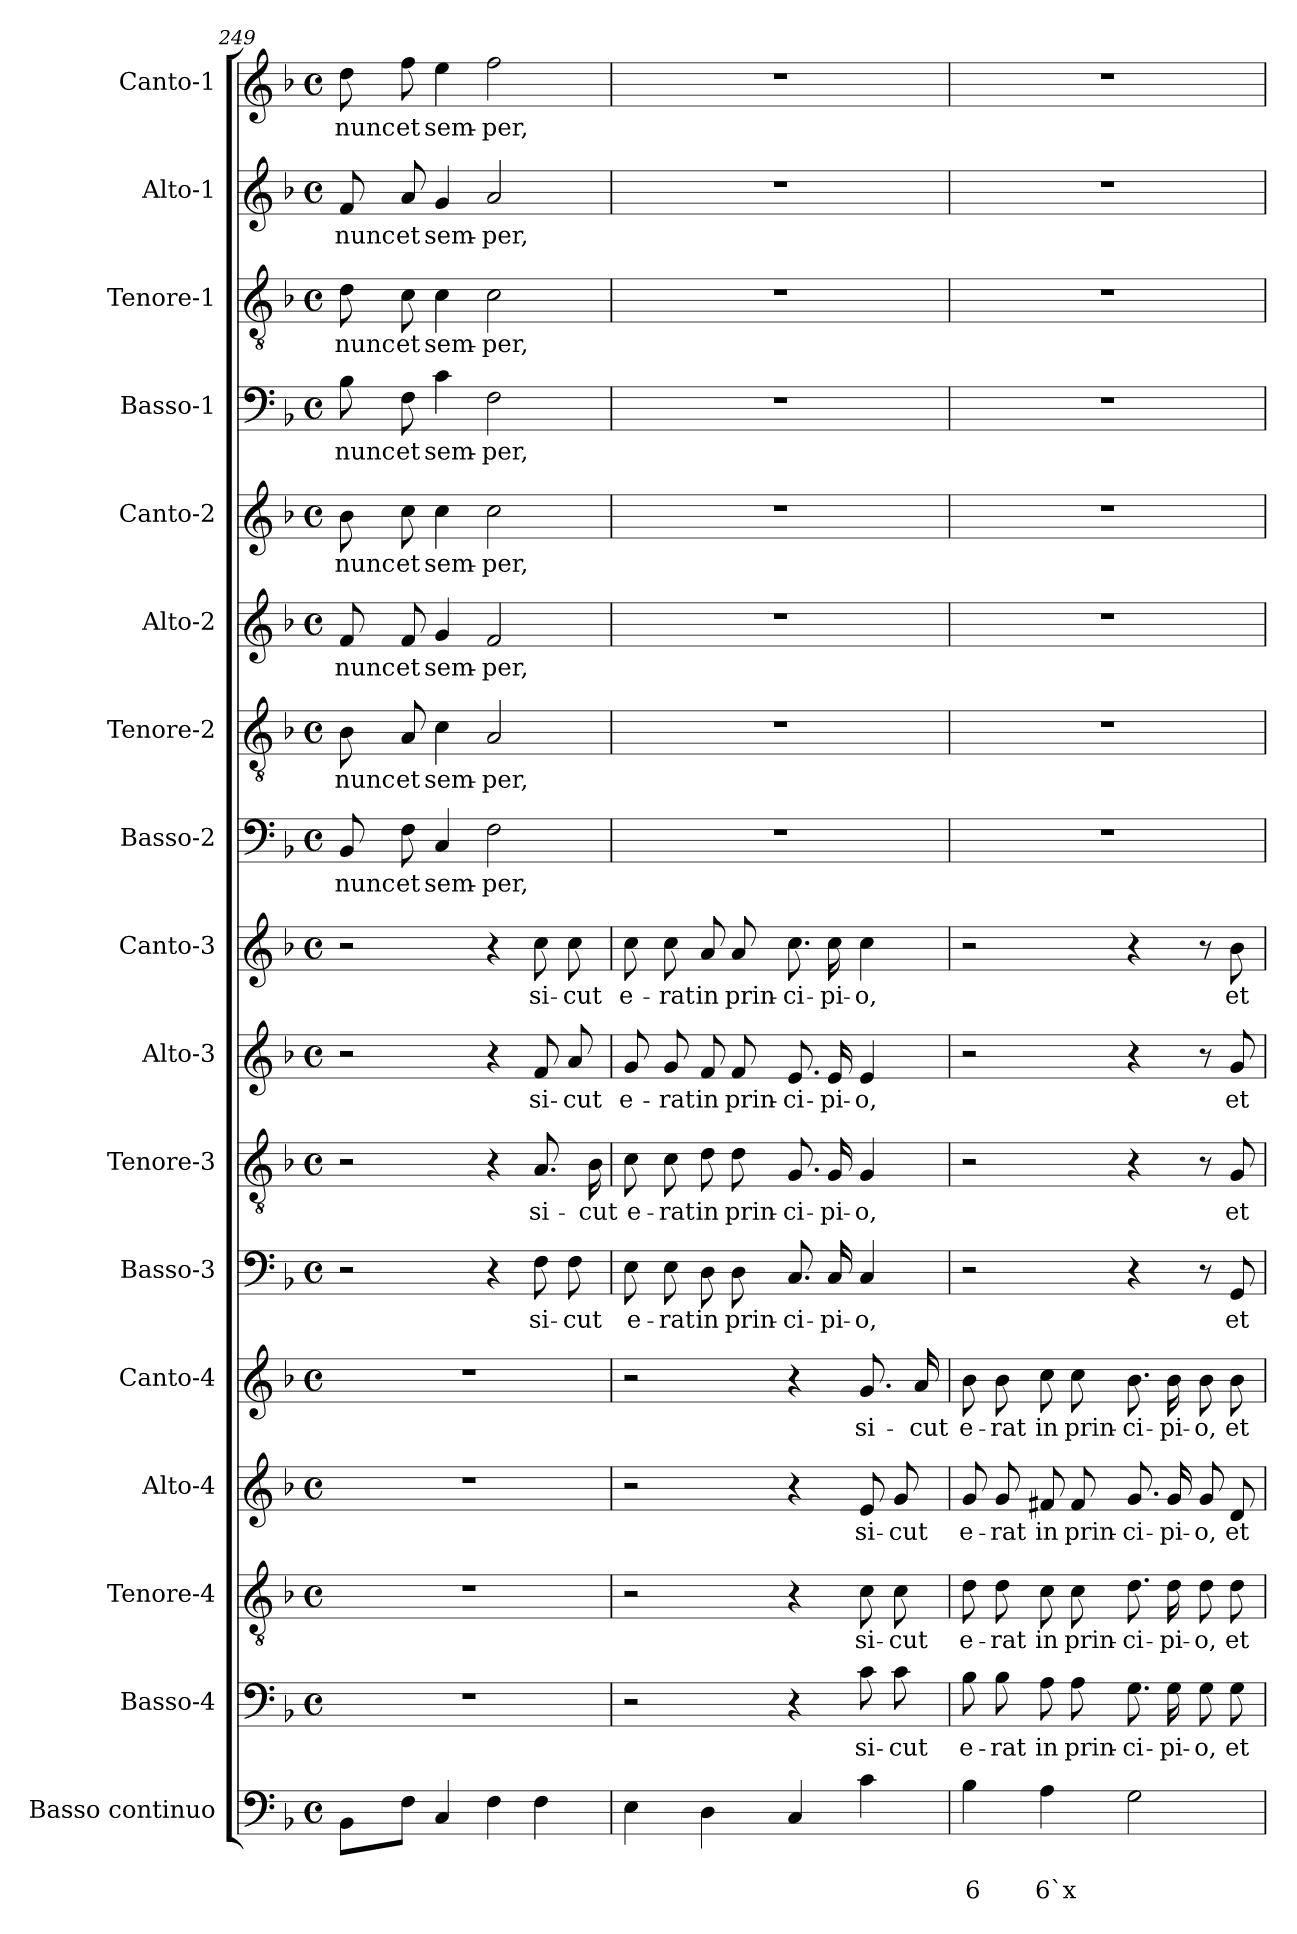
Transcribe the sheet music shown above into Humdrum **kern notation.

**kern	**text	**text	**kern	**text	**kern	**text	**kern	**text	**kern	**text	**kern	**text	**kern	**text	**kern	**text	**kern	**text	**kern	**text	**kern	**text	**kern	**text	**kern	**text	**kern	**text	**kern	**text	**kern	**text	**kern	**text
*part17	*part17	*part17	*part16	*part16	*part15	*part15	*part14	*part14	*part13	*part13	*part12	*part12	*part11	*part11	*part10	*part10	*part9	*part9	*part8	*part8	*part7	*part7	*part6	*part6	*part5	*part5	*part4	*part4	*part3	*part3	*part2	*part2	*part1	*part1
*staff17	*staff17	*staff17	*staff16	*staff16	*staff15	*staff15	*staff14	*staff14	*staff13	*staff13	*staff12	*staff12	*staff11	*staff11	*staff10	*staff10	*staff9	*staff9	*staff8	*staff8	*staff7	*staff7	*staff6	*staff6	*staff5	*staff5	*staff4	*staff4	*staff3	*staff3	*staff2	*staff2	*staff1	*staff1
*I"Basso continuo	*	*	*I"Basso-4	*	*I"Tenore-4	*	*I"Alto-4	*	*I"Canto-4	*	*I"Basso-3	*	*I"Tenore-3	*	*I"Alto-3	*	*I"Canto-3	*	*I"Basso-2	*	*I"Tenore-2	*	*I"Alto-2	*	*I"Canto-2	*	*I"Basso-1	*	*I"Tenore-1	*	*I"Alto-1	*	*I"Canto-1	*
*I'BC	*	*	*I'B4	*	*I'T4	*	*I'A4	*	*I'C4	*	*I'B3	*	*I'T3	*	*I'A3	*	*I'C3	*	*I'B2	*	*I'T2	*	*I'A2	*	*I'C2	*	*I'B1	*	*I'T1	*	*I'A1	*	*I'C1	*
*clefF4	*	*	*clefF4	*	*clefGv2	*	*clefG2	*	*clefG2	*	*clefF4	*	*clefGv2	*	*clefG2	*	*clefG2	*	*clefF4	*	*clefGv2	*	*clefG2	*	*clefG2	*	*clefF4	*	*clefGv2	*	*clefG2	*	*clefG2	*
*k[b-]	*	*	*k[b-]	*	*k[b-]	*	*k[b-]	*	*k[b-]	*	*k[b-]	*	*k[b-]	*	*k[b-]	*	*k[b-]	*	*k[b-]	*	*k[b-]	*	*k[b-]	*	*k[b-]	*	*k[b-]	*	*k[b-]	*	*k[b-]	*	*k[b-]	*
*F:	*	*	*F:	*	*F:	*	*F:	*	*F:	*	*F:	*	*F:	*	*F:	*	*F:	*	*F:	*	*F:	*	*F:	*	*F:	*	*F:	*	*F:	*	*F:	*	*F:	*
*M4/4	*	*	*M4/4	*	*M4/4	*	*M4/4	*	*M4/4	*	*M4/4	*	*M4/4	*	*M4/4	*	*M4/4	*	*M4/4	*	*M4/4	*	*M4/4	*	*M4/4	*	*M4/4	*	*M4/4	*	*M4/4	*	*M4/4	*
*met(c)	*	*	*met(c)	*	*met(c)	*	*met(c)	*	*met(c)	*	*met(c)	*	*met(c)	*	*met(c)	*	*met(c)	*	*met(c)	*	*met(c)	*	*met(c)	*	*met(c)	*	*met(c)	*	*met(c)	*	*met(c)	*	*met(c)	*
=249	=249	=249	=249	=249	=249	=249	=249	=249	=249	=249	=249	=249	=249	=249	=249	=249	=249	=249	=249	=249	=249	=249	=249	=249	=249	=249	=249	=249	=249	=249	=249	=249	=249	=249
!	!	!	!	!	!	!	!	!	!	!	!	!	!	!	!	!	!	!	!	!LO:LY:b	!	!	!	!	!	!	!	!	!	!	!	!	!	!
!	!	!	!	!	!	!	!	!	!	!	!	!	!	!	!	!	!	!	!	!	!	!LO:LY:b	!	!	!	!	!	!	!	!	!	!	!	!
!	!	!	!	!	!	!	!	!	!	!	!	!	!	!	!	!	!	!	!	!	!	!	!	!LO:LY:b	!	!	!	!	!	!	!	!	!	!
!	!	!	!	!	!	!	!	!	!	!	!	!	!	!	!	!	!	!	!	!	!	!	!	!	!	!LO:LY:b	!	!	!	!	!	!	!	!
!	!	!	!	!	!	!	!	!	!	!	!	!	!	!	!	!	!	!	!	!	!	!	!	!	!	!	!	!LO:LY:b	!	!	!	!	!	!
!	!	!	!	!	!	!	!	!	!	!	!	!	!	!	!	!	!	!	!	!	!	!	!	!	!	!	!	!	!	!LO:LY:b	!	!	!	!
!	!	!	!	!	!	!	!	!	!	!	!	!	!	!	!	!	!	!	!	!	!	!	!	!	!	!	!	!	!	!	!	!LO:LY:b	!	!
!	!	!	!	!	!	!	!	!	!	!	!	!	!	!	!	!	!	!	!	!	!	!	!	!	!	!	!	!	!	!	!	!	!	!LO:LY:b
8BB-\L	.	.	1r	.	1r	.	1r	.	1r	.	2r	.	2r	.	2r	.	2r	.	8BB-/	nunc	8B-\	nunc	8f/	nunc	8b-\	nunc	8B-\	nunc	8d\	nunc	8f/	nunc	8dd\	nunc
!	!	!	!	!	!	!	!	!	!	!	!	!	!	!	!	!	!	!	!	!LO:LY:b	!	!	!	!	!	!	!	!	!	!	!	!	!	!
!	!	!	!	!	!	!	!	!	!	!	!	!	!	!	!	!	!	!	!	!	!	!LO:LY:b	!	!	!	!	!	!	!	!	!	!	!	!
!	!	!	!	!	!	!	!	!	!	!	!	!	!	!	!	!	!	!	!	!	!	!	!	!LO:LY:b	!	!	!	!	!	!	!	!	!	!
!	!	!	!	!	!	!	!	!	!	!	!	!	!	!	!	!	!	!	!	!	!	!	!	!	!	!LO:LY:b	!	!	!	!	!	!	!	!
!	!	!	!	!	!	!	!	!	!	!	!	!	!	!	!	!	!	!	!	!	!	!	!	!	!	!	!	!LO:LY:b	!	!	!	!	!	!
!	!	!	!	!	!	!	!	!	!	!	!	!	!	!	!	!	!	!	!	!	!	!	!	!	!	!	!	!	!	!LO:LY:b	!	!	!	!
!	!	!	!	!	!	!	!	!	!	!	!	!	!	!	!	!	!	!	!	!	!	!	!	!	!	!	!	!	!	!	!	!LO:LY:b	!	!
!	!	!	!	!	!	!	!	!	!	!	!	!	!	!	!	!	!	!	!	!	!	!	!	!	!	!	!	!	!	!	!	!	!	!LO:LY:b
8F\J	.	.	.	.	.	.	.	.	.	.	.	.	.	.	.	.	.	.	8F\	et	8A/	et	8f/	et	8cc\	et	8F\	et	8c\	et	8a/	et	8ff\	et
!	!	!	!	!	!	!	!	!	!	!	!	!	!	!	!	!	!	!	!	!LO:LY:b	!	!	!	!	!	!	!	!	!	!	!	!	!	!
!	!	!	!	!	!	!	!	!	!	!	!	!	!	!	!	!	!	!	!	!	!	!LO:LY:b	!	!	!	!	!	!	!	!	!	!	!	!
!	!	!	!	!	!	!	!	!	!	!	!	!	!	!	!	!	!	!	!	!	!	!	!	!LO:LY:b	!	!	!	!	!	!	!	!	!	!
!	!	!	!	!	!	!	!	!	!	!	!	!	!	!	!	!	!	!	!	!	!	!	!	!	!	!LO:LY:b	!	!	!	!	!	!	!	!
!	!	!	!	!	!	!	!	!	!	!	!	!	!	!	!	!	!	!	!	!	!	!	!	!	!	!	!	!LO:LY:b	!	!	!	!	!	!
!	!	!	!	!	!	!	!	!	!	!	!	!	!	!	!	!	!	!	!	!	!	!	!	!	!	!	!	!	!	!LO:LY:b	!	!	!	!
!	!	!	!	!	!	!	!	!	!	!	!	!	!	!	!	!	!	!	!	!	!	!	!	!	!	!	!	!	!	!	!	!LO:LY:b	!	!
!	!	!	!	!	!	!	!	!	!	!	!	!	!	!	!	!	!	!	!	!	!	!	!	!	!	!	!	!	!	!	!	!	!	!LO:LY:b
4C/	.	.	.	.	.	.	.	.	.	.	.	.	.	.	.	.	.	.	4C/	sem-	4c\	sem-	4g/	sem-	4cc\	sem-	4c\	sem-	4c\	sem-	4g/	sem-	4ee\	sem-
!	!	!	!	!	!	!	!	!	!	!	!	!	!	!	!	!	!	!	!	!LO:LY:b	!	!	!	!	!	!	!	!	!	!	!	!	!	!
!	!	!	!	!	!	!	!	!	!	!	!	!	!	!	!	!	!	!	!	!	!	!LO:LY:b	!	!	!	!	!	!	!	!	!	!	!	!
!	!	!	!	!	!	!	!	!	!	!	!	!	!	!	!	!	!	!	!	!	!	!	!	!LO:LY:b	!	!	!	!	!	!	!	!	!	!
!	!	!	!	!	!	!	!	!	!	!	!	!	!	!	!	!	!	!	!	!	!	!	!	!	!	!LO:LY:b	!	!	!	!	!	!	!	!
!	!	!	!	!	!	!	!	!	!	!	!	!	!	!	!	!	!	!	!	!	!	!	!	!	!	!	!	!LO:LY:b	!	!	!	!	!	!
!	!	!	!	!	!	!	!	!	!	!	!	!	!	!	!	!	!	!	!	!	!	!	!	!	!	!	!	!	!	!LO:LY:b	!	!	!	!
!	!	!	!	!	!	!	!	!	!	!	!	!	!	!	!	!	!	!	!	!	!	!	!	!	!	!	!	!	!	!	!	!LO:LY:b	!	!
!	!	!	!	!	!	!	!	!	!	!	!	!	!	!	!	!	!	!	!	!	!	!	!	!	!	!	!	!	!	!	!	!	!	!LO:LY:b
4F\	.	.	.	.	.	.	.	.	.	.	4r	.	4r	.	4r	.	4r	.	2F\	-per,	2A/	-per,	2f/	-per,	2cc\	-per,	2F\	-per,	2c\	-per,	2a/	-per,	2ff\	-per,
!	!	!	!	!	!	!	!	!	!	!	!	!LO:LY:b	!	!	!	!	!	!	!	!	!	!	!	!	!	!	!	!	!	!	!	!	!	!
!	!	!	!	!	!	!	!	!	!	!	!	!	!	!LO:LY:b	!	!	!	!	!	!	!	!	!	!	!	!	!	!	!	!	!	!	!	!
!	!	!	!	!	!	!	!	!	!	!	!	!	!	!	!	!LO:LY:b	!	!	!	!	!	!	!	!	!	!	!	!	!	!	!	!	!	!
!	!	!	!	!	!	!	!	!	!	!	!	!	!	!	!	!	!	!LO:LY:b	!	!	!	!	!	!	!	!	!	!	!	!	!	!	!	!
4F\	.	.	.	.	.	.	.	.	.	.	8F\	si-	8.A/	si-	8f/	si-	8cc\	si-	.	.	.	.	.	.	.	.	.	.	.	.	.	.	.	.
!	!	!	!	!	!	!	!	!	!	!	!	!LO:LY:b	!	!	!	!	!	!	!	!	!	!	!	!	!	!	!	!	!	!	!	!	!	!
!	!	!	!	!	!	!	!	!	!	!	!	!	!	!	!	!LO:LY:b	!	!	!	!	!	!	!	!	!	!	!	!	!	!	!	!	!	!
!	!	!	!	!	!	!	!	!	!	!	!	!	!	!	!	!	!	!LO:LY:b	!	!	!	!	!	!	!	!	!	!	!	!	!	!	!	!
.	.	.	.	.	.	.	.	.	.	.	8F\	-cut	.	.	8a/	-cut	8cc\	-cut	.	.	.	.	.	.	.	.	.	.	.	.	.	.	.	.
!	!	!	!	!	!	!	!	!	!	!	!	!	!	!LO:LY:b	!	!	!	!	!	!	!	!	!	!	!	!	!	!	!	!	!	!	!	!
.	.	.	.	.	.	.	.	.	.	.	.	.	16B-\	-cut	.	.	.	.	.	.	.	.	.	.	.	.	.	.	.	.	.	.	.	.
=250	=250	=250	=250	=250	=250	=250	=250	=250	=250	=250	=250	=250	=250	=250	=250	=250	=250	=250	=250	=250	=250	=250	=250	=250	=250	=250	=250	=250	=250	=250	=250	=250	=250	=250
!	!	!	!	!	!	!	!	!	!	!	!	!LO:LY:b	!	!	!	!	!	!	!	!	!	!	!	!	!	!	!	!	!	!	!	!	!	!
!	!	!	!	!	!	!	!	!	!	!	!	!	!	!LO:LY:b	!	!	!	!	!	!	!	!	!	!	!	!	!	!	!	!	!	!	!	!
!	!	!	!	!	!	!	!	!	!	!	!	!	!	!	!	!LO:LY:b	!	!	!	!	!	!	!	!	!	!	!	!	!	!	!	!	!	!
!	!	!	!	!	!	!	!	!	!	!	!	!	!	!	!	!	!	!LO:LY:b	!	!	!	!	!	!	!	!	!	!	!	!	!	!	!	!
4E\	.	.	2r	.	2r	.	2r	.	2r	.	8E\	e-	8c\	e-	8g/	e-	8cc\	e-	1r	.	1r	.	1r	.	1r	.	1r	.	1r	.	1r	.	1r	.
!	!	!	!	!	!	!	!	!	!	!	!	!LO:LY:b	!	!	!	!	!	!	!	!	!	!	!	!	!	!	!	!	!	!	!	!	!	!
!	!	!	!	!	!	!	!	!	!	!	!	!	!	!LO:LY:b	!	!	!	!	!	!	!	!	!	!	!	!	!	!	!	!	!	!	!	!
!	!	!	!	!	!	!	!	!	!	!	!	!	!	!	!	!LO:LY:b	!	!	!	!	!	!	!	!	!	!	!	!	!	!	!	!	!	!
!	!	!	!	!	!	!	!	!	!	!	!	!	!	!	!	!	!	!LO:LY:b	!	!	!	!	!	!	!	!	!	!	!	!	!	!	!	!
.	.	.	.	.	.	.	.	.	.	.	8E\	-rat	8c\	-rat	8g/	-rat	8cc\	-rat	.	.	.	.	.	.	.	.	.	.	.	.	.	.	.	.
!	!	!	!	!	!	!	!	!	!	!	!	!LO:LY:b	!	!	!	!	!	!	!	!	!	!	!	!	!	!	!	!	!	!	!	!	!	!
!	!	!	!	!	!	!	!	!	!	!	!	!	!	!LO:LY:b	!	!	!	!	!	!	!	!	!	!	!	!	!	!	!	!	!	!	!	!
!	!	!	!	!	!	!	!	!	!	!	!	!	!	!	!	!LO:LY:b	!	!	!	!	!	!	!	!	!	!	!	!	!	!	!	!	!	!
!	!	!	!	!	!	!	!	!	!	!	!	!	!	!	!	!	!	!LO:LY:b	!	!	!	!	!	!	!	!	!	!	!	!	!	!	!	!
4D\	.	.	.	.	.	.	.	.	.	.	8D\	in	8d\	in	8f/	in	8a/	in	.	.	.	.	.	.	.	.	.	.	.	.	.	.	.	.
!	!	!	!	!	!	!	!	!	!	!	!	!LO:LY:b	!	!	!	!	!	!	!	!	!	!	!	!	!	!	!	!	!	!	!	!	!	!
!	!	!	!	!	!	!	!	!	!	!	!	!	!	!LO:LY:b	!	!	!	!	!	!	!	!	!	!	!	!	!	!	!	!	!	!	!	!
!	!	!	!	!	!	!	!	!	!	!	!	!	!	!	!	!LO:LY:b	!	!	!	!	!	!	!	!	!	!	!	!	!	!	!	!	!	!
!	!	!	!	!	!	!	!	!	!	!	!	!	!	!	!	!	!	!LO:LY:b	!	!	!	!	!	!	!	!	!	!	!	!	!	!	!	!
.	.	.	.	.	.	.	.	.	.	.	8D\	prin-	8d\	prin-	8f/	prin-	8a/	prin-	.	.	.	.	.	.	.	.	.	.	.	.	.	.	.	.
!	!	!	!	!	!	!	!	!	!	!	!	!LO:LY:b	!	!	!	!	!	!	!	!	!	!	!	!	!	!	!	!	!	!	!	!	!	!
!	!	!	!	!	!	!	!	!	!	!	!	!	!	!LO:LY:b	!	!	!	!	!	!	!	!	!	!	!	!	!	!	!	!	!	!	!	!
!	!	!	!	!	!	!	!	!	!	!	!	!	!	!	!	!LO:LY:b	!	!	!	!	!	!	!	!	!	!	!	!	!	!	!	!	!	!
!	!	!	!	!	!	!	!	!	!	!	!	!	!	!	!	!	!	!LO:LY:b	!	!	!	!	!	!	!	!	!	!	!	!	!	!	!	!
4C/	.	.	4r	.	4r	.	4r	.	4r	.	8.C/	-ci-	8.G/	-ci-	8.e/	-ci-	8.cc\	-ci-	.	.	.	.	.	.	.	.	.	.	.	.	.	.	.	.
!	!	!	!	!	!	!	!	!	!	!	!	!LO:LY:b	!	!	!	!	!	!	!	!	!	!	!	!	!	!	!	!	!	!	!	!	!	!
!	!	!	!	!	!	!	!	!	!	!	!	!	!	!LO:LY:b	!	!	!	!	!	!	!	!	!	!	!	!	!	!	!	!	!	!	!	!
!	!	!	!	!	!	!	!	!	!	!	!	!	!	!	!	!LO:LY:b	!	!	!	!	!	!	!	!	!	!	!	!	!	!	!	!	!	!
!	!	!	!	!	!	!	!	!	!	!	!	!	!	!	!	!	!	!LO:LY:b	!	!	!	!	!	!	!	!	!	!	!	!	!	!	!	!
.	.	.	.	.	.	.	.	.	.	.	16C/	-pi-	16G/	-pi-	16e/	-pi-	16cc\	-pi-	.	.	.	.	.	.	.	.	.	.	.	.	.	.	.	.
!	!	!	!	!LO:LY:b	!	!	!	!	!	!	!	!	!	!	!	!	!	!	!	!	!	!	!	!	!	!	!	!	!	!	!	!	!	!
!	!	!	!	!	!	!LO:LY:b	!	!	!	!	!	!	!	!	!	!	!	!	!	!	!	!	!	!	!	!	!	!	!	!	!	!	!	!
!	!	!	!	!	!	!	!	!LO:LY:b	!	!	!	!	!	!	!	!	!	!	!	!	!	!	!	!	!	!	!	!	!	!	!	!	!	!
!	!	!	!	!	!	!	!	!	!	!LO:LY:b	!	!	!	!	!	!	!	!	!	!	!	!	!	!	!	!	!	!	!	!	!	!	!	!
!	!	!	!	!	!	!	!	!	!	!	!	!LO:LY:b	!	!	!	!	!	!	!	!	!	!	!	!	!	!	!	!	!	!	!	!	!	!
!	!	!	!	!	!	!	!	!	!	!	!	!	!	!LO:LY:b	!	!	!	!	!	!	!	!	!	!	!	!	!	!	!	!	!	!	!	!
!	!	!	!	!	!	!	!	!	!	!	!	!	!	!	!	!LO:LY:b	!	!	!	!	!	!	!	!	!	!	!	!	!	!	!	!	!	!
!	!	!	!	!	!	!	!	!	!	!	!	!	!	!	!	!	!	!LO:LY:b	!	!	!	!	!	!	!	!	!	!	!	!	!	!	!	!
4c\	.	.	8c\	si-	8c\	si-	8e/	si-	8.g/	si-	4C/	-o,	4G/	-o,	4e/	-o,	4cc\	-o,	.	.	.	.	.	.	.	.	.	.	.	.	.	.	.	.
!	!	!	!	!LO:LY:b	!	!	!	!	!	!	!	!	!	!	!	!	!	!	!	!	!	!	!	!	!	!	!	!	!	!	!	!	!	!
!	!	!	!	!	!	!LO:LY:b	!	!	!	!	!	!	!	!	!	!	!	!	!	!	!	!	!	!	!	!	!	!	!	!	!	!	!	!
!	!	!	!	!	!	!	!	!LO:LY:b	!	!	!	!	!	!	!	!	!	!	!	!	!	!	!	!	!	!	!	!	!	!	!	!	!	!
.	.	.	8c\	-cut	8c\	-cut	8g/	-cut	.	.	.	.	.	.	.	.	.	.	.	.	.	.	.	.	.	.	.	.	.	.	.	.	.	.
!	!	!	!	!	!	!	!	!	!	!LO:LY:b	!	!	!	!	!	!	!	!	!	!	!	!	!	!	!	!	!	!	!	!	!	!	!	!
.	.	.	.	.	.	.	.	.	16a/	-cut	.	.	.	.	.	.	.	.	.	.	.	.	.	.	.	.	.	.	.	.	.	.	.	.
=251	=251	=251	=251	=251	=251	=251	=251	=251	=251	=251	=251	=251	=251	=251	=251	=251	=251	=251	=251	=251	=251	=251	=251	=251	=251	=251	=251	=251	=251	=251	=251	=251	=251	=251
!	!	!LO:LY:b	!	!	!	!	!	!	!	!	!	!	!	!	!	!	!	!	!	!	!	!	!	!	!	!	!	!	!	!	!	!	!	!
!	!	!	!	!LO:LY:b	!	!	!	!	!	!	!	!	!	!	!	!	!	!	!	!	!	!	!	!	!	!	!	!	!	!	!	!	!	!
!	!	!	!	!	!	!LO:LY:b	!	!	!	!	!	!	!	!	!	!	!	!	!	!	!	!	!	!	!	!	!	!	!	!	!	!	!	!
!	!	!	!	!	!	!	!	!LO:LY:b	!	!	!	!	!	!	!	!	!	!	!	!	!	!	!	!	!	!	!	!	!	!	!	!	!	!
!	!	!	!	!	!	!	!	!	!	!LO:LY:b	!	!	!	!	!	!	!	!	!	!	!	!	!	!	!	!	!	!	!	!	!	!	!	!
4B-\	.	6	8B-\	e-	8d\	e-	8g/	e-	8b-\	e-	2r	.	2r	.	2r	.	2r	.	1r	.	1r	.	1r	.	1r	.	1r	.	1r	.	1r	.	1r	.
!	!	!	!	!LO:LY:b	!	!	!	!	!	!	!	!	!	!	!	!	!	!	!	!	!	!	!	!	!	!	!	!	!	!	!	!	!	!
!	!	!	!	!	!	!LO:LY:b	!	!	!	!	!	!	!	!	!	!	!	!	!	!	!	!	!	!	!	!	!	!	!	!	!	!	!	!
!	!	!	!	!	!	!	!	!LO:LY:b	!	!	!	!	!	!	!	!	!	!	!	!	!	!	!	!	!	!	!	!	!	!	!	!	!	!
!	!	!	!	!	!	!	!	!	!	!LO:LY:b	!	!	!	!	!	!	!	!	!	!	!	!	!	!	!	!	!	!	!	!	!	!	!	!
.	.	.	8B-\	-rat	8d\	-rat	8g/	-rat	8b-\	-rat	.	.	.	.	.	.	.	.	.	.	.	.	.	.	.	.	.	.	.	.	.	.	.	.
!	!	!LO:LY:b	!	!	!	!	!	!	!	!	!	!	!	!	!	!	!	!	!	!	!	!	!	!	!	!	!	!	!	!	!	!	!	!
!	!	!	!	!LO:LY:b	!	!	!	!	!	!	!	!	!	!	!	!	!	!	!	!	!	!	!	!	!	!	!	!	!	!	!	!	!	!
!	!	!	!	!	!	!LO:LY:b	!	!	!	!	!	!	!	!	!	!	!	!	!	!	!	!	!	!	!	!	!	!	!	!	!	!	!	!
!	!	!	!	!	!	!	!	!LO:LY:b	!	!	!	!	!	!	!	!	!	!	!	!	!	!	!	!	!	!	!	!	!	!	!	!	!	!
!	!	!	!	!	!	!	!	!	!	!LO:LY:b	!	!	!	!	!	!	!	!	!	!	!	!	!	!	!	!	!	!	!	!	!	!	!	!
4A\	.	6`x	8A\	in	8c\	in	8f#X/	in	8cc\	in	.	.	.	.	.	.	.	.	.	.	.	.	.	.	.	.	.	.	.	.	.	.	.	.
!	!	!	!	!LO:LY:b	!	!	!	!	!	!	!	!	!	!	!	!	!	!	!	!	!	!	!	!	!	!	!	!	!	!	!	!	!	!
!	!	!	!	!	!	!LO:LY:b	!	!	!	!	!	!	!	!	!	!	!	!	!	!	!	!	!	!	!	!	!	!	!	!	!	!	!	!
!	!	!	!	!	!	!	!	!LO:LY:b	!	!	!	!	!	!	!	!	!	!	!	!	!	!	!	!	!	!	!	!	!	!	!	!	!	!
!	!	!	!	!	!	!	!	!	!	!LO:LY:b	!	!	!	!	!	!	!	!	!	!	!	!	!	!	!	!	!	!	!	!	!	!	!	!
.	.	.	8A\	prin-	8c\	prin-	8f#/	prin-	8cc\	prin-	.	.	.	.	.	.	.	.	.	.	.	.	.	.	.	.	.	.	.	.	.	.	.	.
!	!	!	!	!LO:LY:b	!	!	!	!	!	!	!	!	!	!	!	!	!	!	!	!	!	!	!	!	!	!	!	!	!	!	!	!	!	!
!	!	!	!	!	!	!LO:LY:b	!	!	!	!	!	!	!	!	!	!	!	!	!	!	!	!	!	!	!	!	!	!	!	!	!	!	!	!
!	!	!	!	!	!	!	!	!LO:LY:b	!	!	!	!	!	!	!	!	!	!	!	!	!	!	!	!	!	!	!	!	!	!	!	!	!	!
!	!	!	!	!	!	!	!	!	!	!LO:LY:b	!	!	!	!	!	!	!	!	!	!	!	!	!	!	!	!	!	!	!	!	!	!	!	!
2G\	.	.	8.G\	-ci-	8.d\	-ci-	8.g/	-ci-	8.b-\	-ci-	4r	.	4r	.	4r	.	4r	.	.	.	.	.	.	.	.	.	.	.	.	.	.	.	.	.
!	!	!	!	!LO:LY:b	!	!	!	!	!	!	!	!	!	!	!	!	!	!	!	!	!	!	!	!	!	!	!	!	!	!	!	!	!	!
!	!	!	!	!	!	!LO:LY:b	!	!	!	!	!	!	!	!	!	!	!	!	!	!	!	!	!	!	!	!	!	!	!	!	!	!	!	!
!	!	!	!	!	!	!	!	!LO:LY:b	!	!	!	!	!	!	!	!	!	!	!	!	!	!	!	!	!	!	!	!	!	!	!	!	!	!
!	!	!	!	!	!	!	!	!	!	!LO:LY:b	!	!	!	!	!	!	!	!	!	!	!	!	!	!	!	!	!	!	!	!	!	!	!	!
.	.	.	16G\	-pi-	16d\	-pi-	16g/	-pi-	16b-\	-pi-	.	.	.	.	.	.	.	.	.	.	.	.	.	.	.	.	.	.	.	.	.	.	.	.
!	!	!	!	!LO:LY:b	!	!	!	!	!	!	!	!	!	!	!	!	!	!	!	!	!	!	!	!	!	!	!	!	!	!	!	!	!	!
!	!	!	!	!	!	!LO:LY:b	!	!	!	!	!	!	!	!	!	!	!	!	!	!	!	!	!	!	!	!	!	!	!	!	!	!	!	!
!	!	!	!	!	!	!	!	!LO:LY:b	!	!	!	!	!	!	!	!	!	!	!	!	!	!	!	!	!	!	!	!	!	!	!	!	!	!
!	!	!	!	!	!	!	!	!	!	!LO:LY:b	!	!	!	!	!	!	!	!	!	!	!	!	!	!	!	!	!	!	!	!	!	!	!	!
.	.	.	8G\	-o,	8d\	-o,	8g/	-o,	8b-\	-o,	8r	.	8r	.	8r	.	8r	.	.	.	.	.	.	.	.	.	.	.	.	.	.	.	.	.
!	!	!	!	!LO:LY:b	!	!	!	!	!	!	!	!	!	!	!	!	!	!	!	!	!	!	!	!	!	!	!	!	!	!	!	!	!	!
!	!	!	!	!	!	!LO:LY:b	!	!	!	!	!	!	!	!	!	!	!	!	!	!	!	!	!	!	!	!	!	!	!	!	!	!	!	!
!	!	!	!	!	!	!	!	!LO:LY:b	!	!	!	!	!	!	!	!	!	!	!	!	!	!	!	!	!	!	!	!	!	!	!	!	!	!
!	!	!	!	!	!	!	!	!	!	!LO:LY:b	!	!	!	!	!	!	!	!	!	!	!	!	!	!	!	!	!	!	!	!	!	!	!	!
!	!	!	!	!	!	!	!	!	!	!	!	!LO:LY:b	!	!	!	!	!	!	!	!	!	!	!	!	!	!	!	!	!	!	!	!	!	!
!	!	!	!	!	!	!	!	!	!	!	!	!	!	!LO:LY:b	!	!	!	!	!	!	!	!	!	!	!	!	!	!	!	!	!	!	!	!
!	!	!	!	!	!	!	!	!	!	!	!	!	!	!	!	!LO:LY:b	!	!	!	!	!	!	!	!	!	!	!	!	!	!	!	!	!	!
!	!	!	!	!	!	!	!	!	!	!	!	!	!	!	!	!	!	!LO:LY:b	!	!	!	!	!	!	!	!	!	!	!	!	!	!	!	!
.	.	.	8G\	et	8d\	et	8d/	et	8b-\	et	8GG/	et	8G/	et	8g/	et	8b-\	et	.	.	.	.	.	.	.	.	.	.	.	.	.	.	.	.
=	=	=	=	=	=	=	=	=	=	=	=	=	=	=	=	=	=	=	=	=	=	=	=	=	=	=	=	=	=	=	=	=	=	=
*-	*-	*-	*-	*-	*-	*-	*-	*-	*-	*-	*-	*-	*-	*-	*-	*-	*-	*-	*-	*-	*-	*-	*-	*-	*-	*-	*-	*-	*-	*-	*-	*-	*-	*-
